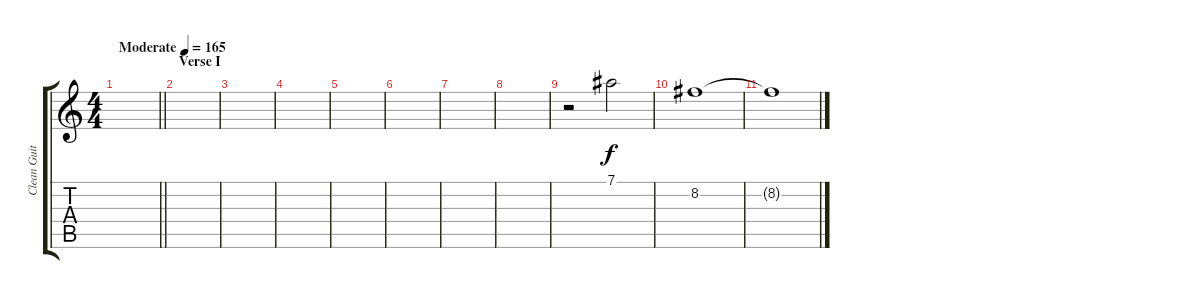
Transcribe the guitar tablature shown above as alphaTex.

\track ("Clean Guitar" "Clean Guit") {instrument electricguitarjazz}
\staff {score tabs}
\tuning (Eb4 Bb3 Gb3 Db3 Ab2 Eb2) {hide}
\ts (4 4)
\tempo (165 "Moderate")
\clef g2
\barLineRight lightlight
\ks c
|
\section ("" "Verse I")
|
|
|
|
|
|
|
r.2 7.1.2 |
8.2.1 |
8.2{t}.1
